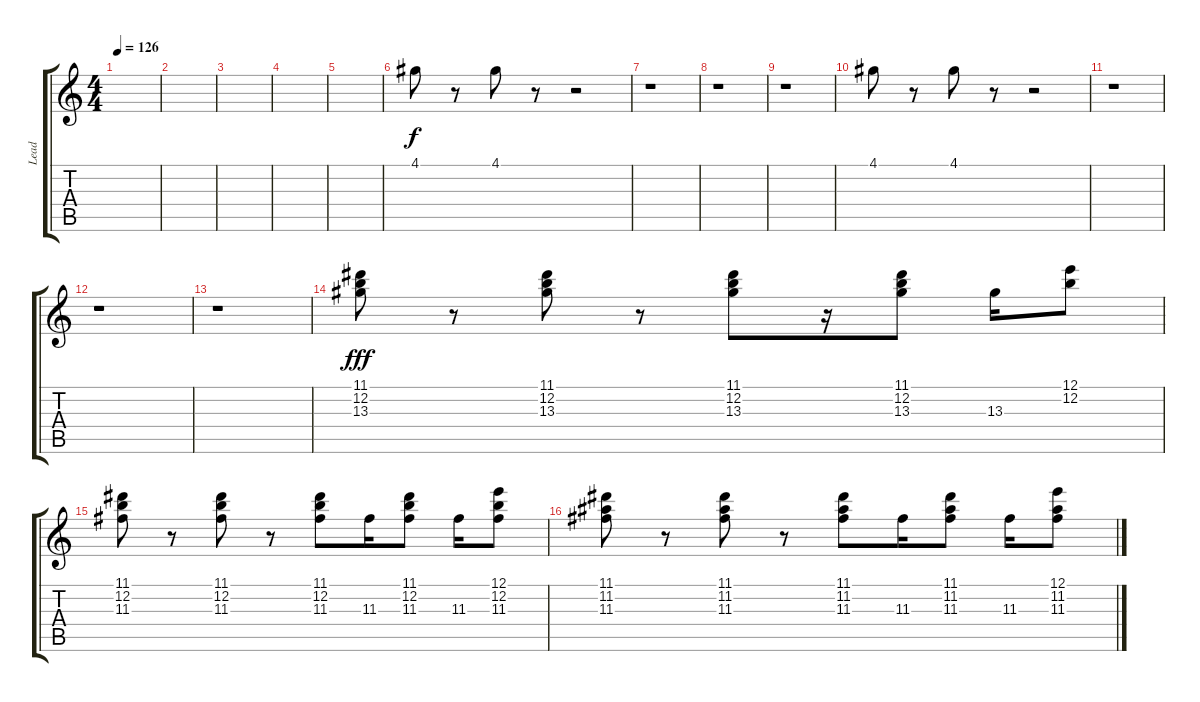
\track ("Lead" "Lead") {instrument distortionguitar}
\staff {score tabs}
\tuning (E4 B3 G3 D3 A2 E2) {hide}
\ts (4 4)
\tempo 126
\clef g2
\ks c
|
|
|
|
|
4.1.8{instrument distortionguitar} r.8 4.1.8 r.8 r.2 |
r.1 |
r.1 |
r.1 |
4.1.8{instrument distortionguitar} r.8 4.1.8 r.8 r.2 |
r.1 |
r.1 |
r.1{instrument rockorgan} |
(11.1 12.2 13.3).8{dy fff instrument distortionguitar} r.8 (11.1 12.2 13.3).8 r.8 (11.1 12.2 13.3).8 r.16 (11.1 12.2 13.3).8 13.3.16 (12.1 12.2).8 |
(11.1 12.2 11.3).8 r.8 (11.1 12.2 11.3).8 r.8 (11.1 12.2 11.3).8 11.3.16 (11.1 12.2 11.3).8 11.3.16 (12.1 12.2 11.3).8 |
(11.1 11.2 11.3).8 r.8 (11.1 11.2 11.3).8 r.8 (11.1 11.2 11.3).8 11.3.16 (11.1 11.2 11.3).8 11.3.16 (12.1 11.2 11.3).8
